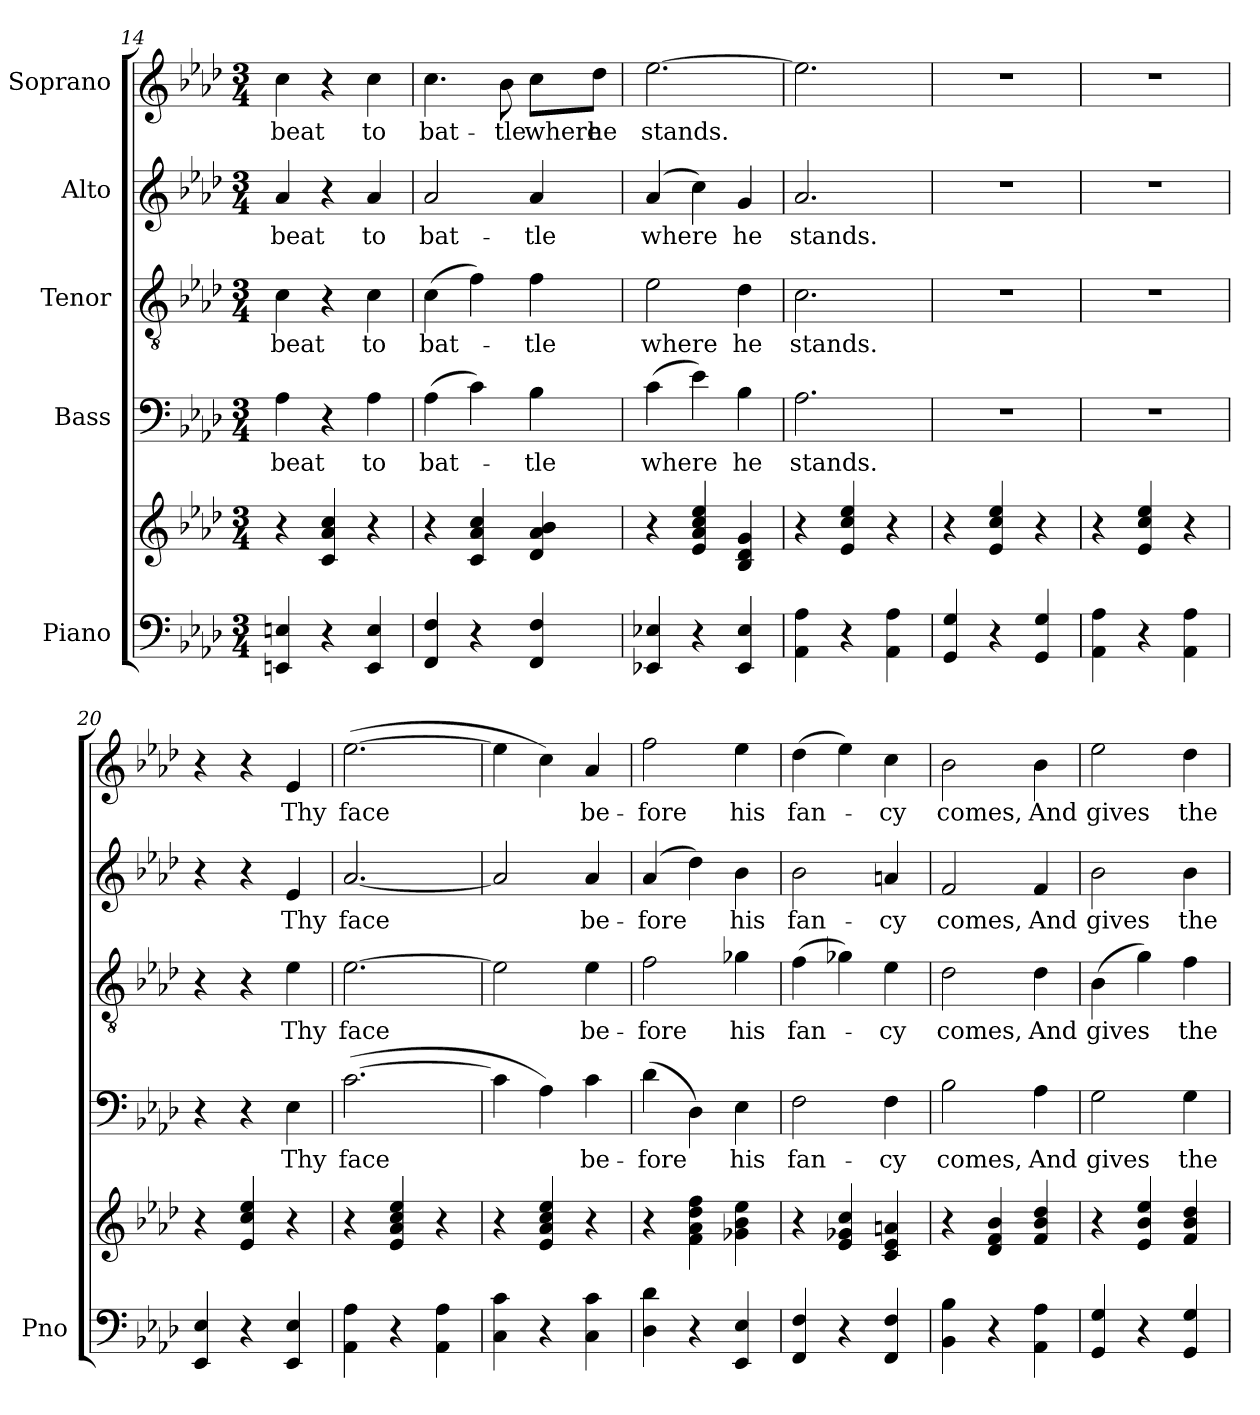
**kern	**kern	**kern	**text	**kern	**text	**kern	**text	**kern	**text
*part5	*part5	*part4	*part4	*part3	*part3	*part2	*part2	*part1	*part1
*staff6	*staff5	*staff4	*staff4	*staff3	*staff3	*staff2	*staff2	*staff1	*staff1
*I"Piano	*	*I"Bass	*	*I"Tenor	*	*I"Alto	*	*I"Soprano	*
*I'Pno	*	*	*	*	*	*	*	*	*
*clefF4	*clefG2	*clefF4	*	*clefGv2	*	*clefG2	*	*clefG2	*
*k[b-e-a-d-]	*k[b-e-a-d-]	*k[b-e-a-d-]	*	*k[b-e-a-d-]	*	*k[b-e-a-d-]	*	*k[b-e-a-d-]	*
*M3/4	*M3/4	*M3/4	*	*M3/4	*	*M3/4	*	*M3/4	*
=14	=14	=14	=14	=14	=14	=14	=14	=14	=14
!	!	!	!LO:LY:b	!	!LO:LY:b	!	!LO:LY:b	!	!LO:LY:b
4EEn/ 4En/	4r	4A-\	beat	4c\	beat	4a-/	beat	4cc\	beat
4r	4c/ 4a-/ 4cc/	4r	.	4r	.	4r	.	4r	.
!	!	!	!LO:LY:b	!	!LO:LY:b	!	!LO:LY:b	!	!LO:LY:b
4EE/ 4E/	4r	4A-\	to	4c\	to	4a-/	to	4cc\	to
!!LO:PB:g=z
=15	=15	=15	=15	=15	=15	=15	=15	=15	=15
!	!	!	!LO:LY:b	!	!LO:LY:b	!	!LO:LY:b	!	!LO:LY:b
4FF/ 4F/	4r	(>4A-\	bat-	(>4c\	bat-	2a-/	bat-	4.cc\	bat-
4r	4c/ 4a-/ 4cc/	4c\)	.	4f\)	.	.	.	.	.
!	!	!	!	!	!	!	!	!	!LO:LY:b
.	.	.	.	.	.	.	.	8b-\	-tle
!	!	!	!LO:LY:b	!	!LO:LY:b	!	!LO:LY:b	!	!LO:LY:b
4FF/ 4F/	4d-/ 4a-/ 4b-/	4B-\	-tle	4f\	-tle	4a-/	-tle	8cc\L	where
!	!	!	!	!	!	!	!	!	!LO:LY:b
.	.	.	.	.	.	.	.	8dd-\J	he
=16	=16	=16	=16	=16	=16	=16	=16	=16	=16
!	!	!	!LO:LY:b	!	!LO:LY:b	!	!LO:LY:b	!	!LO:LY:b
4EE-X/ 4E-X/	4r	(>4c\	where	2e-\	where	(>4a-/	where	[2.ee-\	stands.
4r	4e-/ 4a-/ 4cc/ 4ee-/	4e-\)	.	.	.	4cc\)	.	.	.
!	!	!	!LO:LY:b	!	!LO:LY:b	!	!LO:LY:b	!	!
4EE-/ 4E-/	4B-/ 4d-/ 4g/	4B-\	he	4d-\	he	4g/	he	.	.
=17	=17	=17	=17	=17	=17	=17	=17	=17	=17
!	!	!	!LO:LY:b	!	!LO:LY:b	!	!LO:LY:b	!	!
4AA-\ 4A-\	4r	2.A-\	stands.	2.c\	stands.	2.a-/	stands.	2.ee-\]	.
4r	4e-/ 4cc/ 4ee-/	.	.	.	.	.	.	.	.
4AA-\ 4A-\	4r	.	.	.	.	.	.	.	.
=18	=18	=18	=18	=18	=18	=18	=18	=18	=18
4GG/ 4G/	4r	2.r	.	2.r	.	2.r	.	2.r	.
4r	4e-/ 4cc/ 4ee-/	.	.	.	.	.	.	.	.
4GG/ 4G/	4r	.	.	.	.	.	.	.	.
=19	=19	=19	=19	=19	=19	=19	=19	=19	=19
4AA-\ 4A-\	4r	2.r	.	2.r	.	2.r	.	2.r	.
4r	4e-/ 4cc/ 4ee-/	.	.	.	.	.	.	.	.
4AA-\ 4A-\	4r	.	.	.	.	.	.	.	.
=20	=20	=20	=20	=20	=20	=20	=20	=20	=20
4EE-/ 4E-/	4r	4r	.	4r	.	4r	.	4r	.
4r	4e-/ 4cc/ 4ee-/	4r	.	4r	.	4r	.	4r	.
!	!	!	!LO:LY:b	!	!LO:LY:b	!	!LO:LY:b	!	!LO:LY:b
4EE-/ 4E-/	4r	4E-\	Thy	4e-\	Thy	4e-/	Thy	4e-/	Thy
!!LO:LB:g=z
=21	=21	=21	=21	=21	=21	=21	=21	=21	=21
!	!	!	!LO:LY:b	!	!LO:LY:b	!	!LO:LY:b	!	!LO:LY:b
4AA-\ 4A-\	4r	(>[2.c\	face	[2.e-\	face	[2.a-/	face	(>[2.ee-\	face
4r	4e-/ 4a-/ 4cc/ 4ee-/	.	.	.	.	.	.	.	.
4AA-\ 4A-\	4r	.	.	.	.	.	.	.	.
=22	=22	=22	=22	=22	=22	=22	=22	=22	=22
4C\ 4c\	4r	4c\]	.	2e-\]	.	2a-/]	.	4ee-\]	.
4r	4e-/ 4a-/ 4cc/ 4ee-/	4A-\)	.	.	.	.	.	4cc\)	.
!	!	!	!LO:LY:b	!	!LO:LY:b	!	!LO:LY:b	!	!LO:LY:b
4C\ 4c\	4r	4c\	be-	4e-\	be-	4a-/	be-	4a-/	be-
=23	=23	=23	=23	=23	=23	=23	=23	=23	=23
!	!	!	!LO:LY:b	!	!LO:LY:b	!	!LO:LY:b	!	!LO:LY:b
4D-\ 4d-\	4r	(>4d-\	-fore	2f\	-fore	(>4a-/	-fore	2ff\	-fore
4r	4f\ 4a-\ 4dd-\ 4ff\	4D-\)	.	.	.	4dd-\)	.	.	.
!	!	!	!LO:LY:b	!	!LO:LY:b	!	!LO:LY:b	!	!LO:LY:b
4EE-/ 4E-/	4g-X\ 4b-\ 4ee-\	4E-\	his	4g-X\	his	4b-\	his	4ee-\	his
=24	=24	=24	=24	=24	=24	=24	=24	=24	=24
!	!	!	!LO:LY:b	!	!LO:LY:b	!	!LO:LY:b	!	!LO:LY:b
4FF/ 4F/	4r	2F\	fan-	(>4f\	fan-	2b-\	fan-	(>4dd-\	fan-
4r	4e-/ 4g-X/ 4cc/	.	.	4g-X\)	.	.	.	4ee-\)	.
!	!	!	!LO:LY:b	!	!LO:LY:b	!	!LO:LY:b	!	!LO:LY:b
4FF/ 4F/	4c/ 4e-/ 4an/	4F\	-cy	4e-\	-cy	4an/	-cy	4cc\	-cy
=25	=25	=25	=25	=25	=25	=25	=25	=25	=25
!	!	!	!LO:LY:b	!	!LO:LY:b	!	!LO:LY:b	!	!LO:LY:b
4BB-\ 4B-\	4r	2B-\	comes,	2d-\	comes,	2f/	comes,	2b-\	comes,
4r	4d-/ 4f/ 4b-/	.	.	.	.	.	.	.	.
!	!	!	!LO:LY:b	!	!LO:LY:b	!	!LO:LY:b	!	!LO:LY:b
4AA-\ 4A-\	4f/ 4b-/ 4dd-/	4A-\	And	4d-\	And	4f/	And	4b-\	And
=26	=26	=26	=26	=26	=26	=26	=26	=26	=26
!	!	!	!LO:LY:b	!	!LO:LY:b	!	!LO:LY:b	!	!LO:LY:b
4GG/ 4G/	4r	2G\	gives	(>4B-\	gives	2b-\	gives	2ee-\	gives
4r	4e-/ 4b-/ 4ee-/	.	.	4g\)	.	.	.	.	.
!	!	!	!LO:LY:b	!	!LO:LY:b	!	!LO:LY:b	!	!LO:LY:b
4GG/ 4G/	4f/ 4b-/ 4dd-/	4G\	the	4f\	the	4b-\	the	4dd-\	the
=	=	=	=	=	=	=	=	=	=
*-	*-	*-	*-	*-	*-	*-	*-	*-	*-
